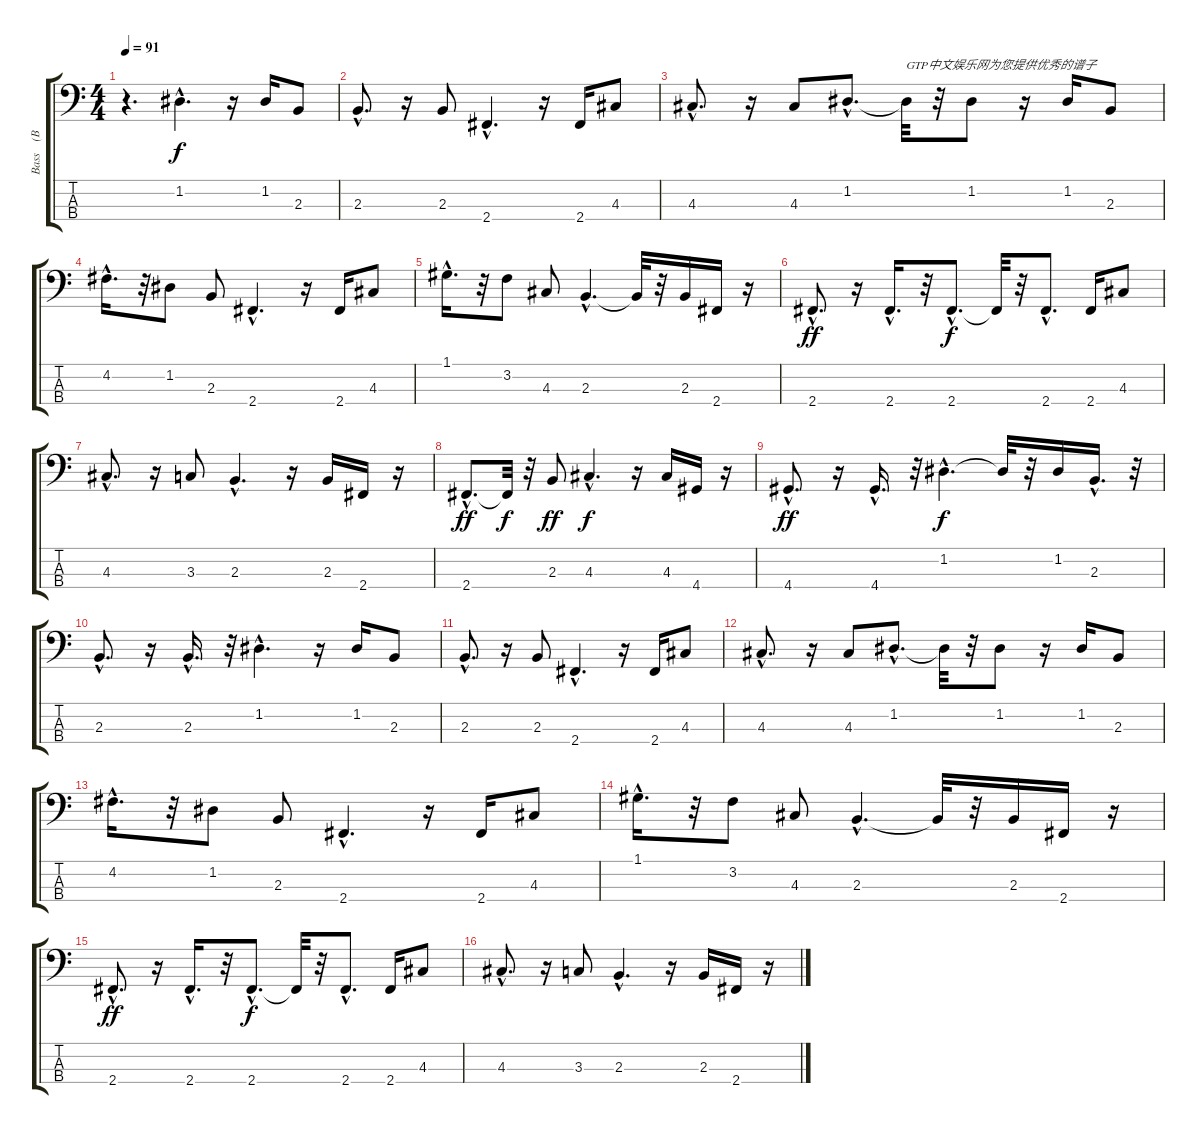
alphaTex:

\track ("Bass    (BB)" "Bass    (B") {instrument electricbassfinger}
\staff {score tabs}
\tuning (G2 D2 A1 E1) {hide}
\ts (4 4)
\tempo 91
\clef f4
\ks c
r.4{d dy f instrument electricbassfinger} 1.2{hac}.4{d} r.16 1.2.16 2.3.8 |
2.3{hac}.8{d} r.16 2.3.8 2.4{hac}.4{d} r.16 2.4.16 4.3.8 |
4.3{hac}.8{d} r.16 4.3.8 1.2{hac}.8{d} 1.2{t}.32{txt "GTP中文娱乐网为您提供优秀的谱子"} r.32 1.2.8 r.16 1.2.16 2.3.8 |
4.2{hac}.16{d} r.32 1.2.8 2.3.8 2.4{hac}.4{d} r.16 2.4.16 4.3.8 |
1.1{hac}.16{d} r.32 3.2.8 4.3.8 2.3{hac}.4{d} 2.3{t}.32 r.32 2.3.16 2.4.16 r.16 |
2.4{hac}.8{d dy ff} r.16 2.4{hac}.16{d} r.32 2.4{hac}.8{d dy f} 2.4{t}.32 r.32 2.4{hac}.8{d} 2.4.16 4.3.8 |
4.3{hac}.8{d} r.16 3.3.8 2.3{hac}.4{d} r.16 2.3.16 2.4.16 r.16 |
2.4{hac}.8{d dy ff} 2.4{t}.32{dy f} r.32 2.3.8{dy ff} 4.3{hac}.4{d dy f} r.16 4.3.16 4.4.16 r.16 |
4.4{hac}.8{d dy ff} r.16 4.4{hac}.16{d} r.32 1.2{hac}.4{d dy f} 1.2{t}.32 r.32 1.2.16 2.3{hac}.16{d} r.32 |
2.3{hac}.8{d} r.16 2.3{hac}.16{d} r.32 1.2{hac}.4{d} r.16 1.2.16 2.3.8 |
2.3{hac}.8{d} r.16 2.3.8 2.4{hac}.4{d} r.16 2.4.16 4.3.8 |
4.3{hac}.8{d} r.16 4.3.8 1.2{hac}.8{d} 1.2{t}.32 r.32 1.2.8 r.16 1.2.16 2.3.8 |
4.2{hac}.16{d} r.32 1.2.8 2.3.8 2.4{hac}.4{d} r.16 2.4.16 4.3.8 |
1.1{hac}.16{d} r.32 3.2.8 4.3.8 2.3{hac}.4{d} 2.3{t}.32 r.32 2.3.16 2.4.16 r.16 |
2.4{hac}.8{d dy ff} r.16 2.4{hac}.16{d} r.32 2.4{hac}.8{d dy f} 2.4{t}.32 r.32 2.4{hac}.8{d} 2.4.16 4.3.8 |
4.3{hac}.8{d} r.16 3.3.8 2.3{hac}.4{d} r.16 2.3.16 2.4.16 r.16
